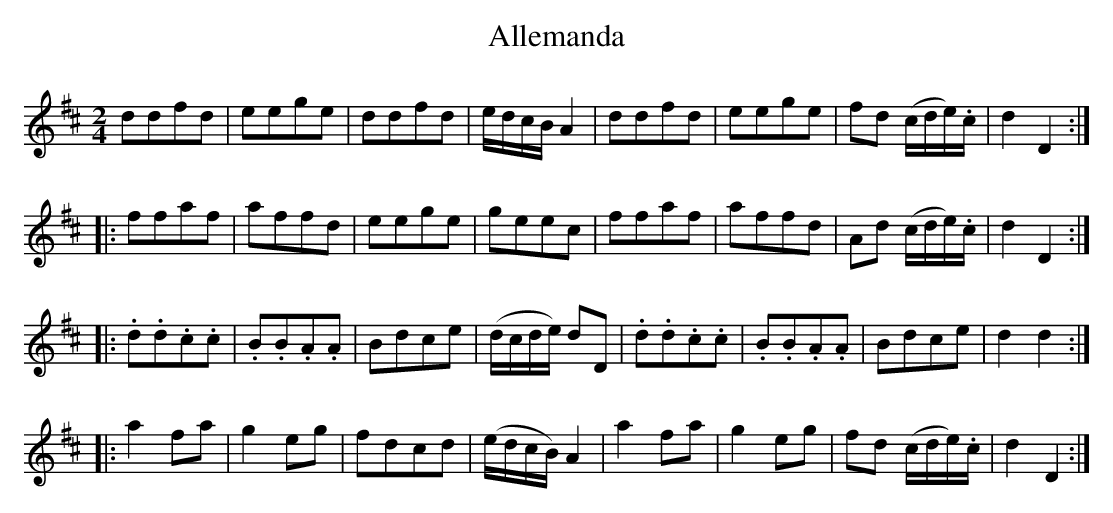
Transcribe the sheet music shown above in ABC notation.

X:1
T:Allemanda
L:1/8
M:2/4
K:D major
ddfd| eege| ddfd| e/d/c/B/A2| ddfd| eege| fd (c/d/e/).c/| d2D2::
ffaf| affd| eege| geec| ffaf| affd| Ad (c/d/e/).c/| d2D2::
.d.d.c.c| .B.B.A.A| Bdce| (d/c/d/e/) dD| \
.d.d.c.c| .B.B.A.A| Bdce| d2d2 ::
a2fa| g2eg| fdcd| (e/d/c/B/) A2| a2fa| g2eg| fd (c/d/e/).c/| d2D2:|
